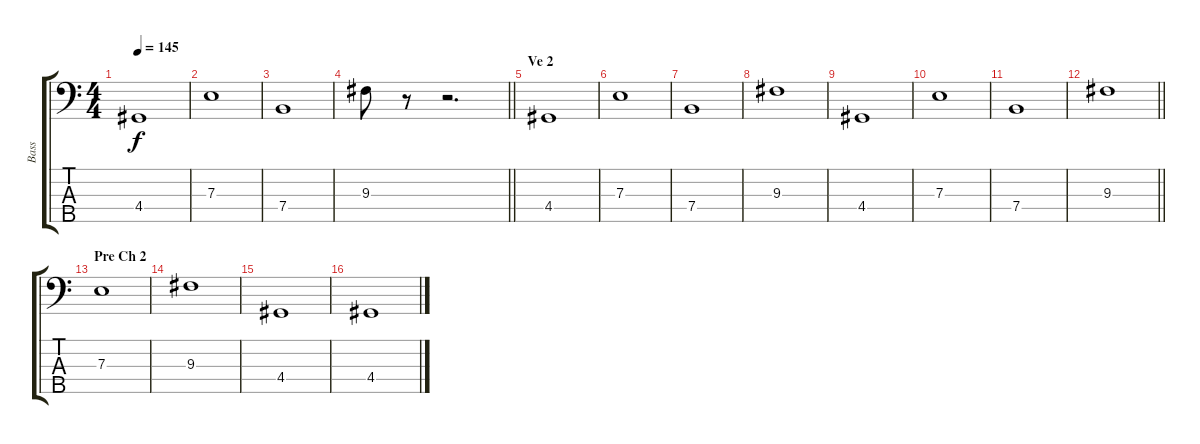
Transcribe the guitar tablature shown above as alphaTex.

\track ("Bass" "Bass") {instrument electricbassfinger}
\staff {score tabs}
\tuning (G2 D2 A1 E1 B0) {hide}
\ts (4 4)
\tempo 145
\clef f4
\ks c
4.4.1{dy f} |
7.3.1 |
7.4.1 |
\barLineRight lightlight
9.3.8 r.8 r.2{d} |
\section ("" "Ve 2")
4.4.1 |
7.3.1 |
7.4.1 |
9.3.1 |
4.4.1 |
7.3.1 |
7.4.1 |
\barLineRight lightlight
9.3.1 |
\section ("" "Pre Ch 2")
7.3.1 |
9.3.1 |
4.4.1 |
4.4.1
